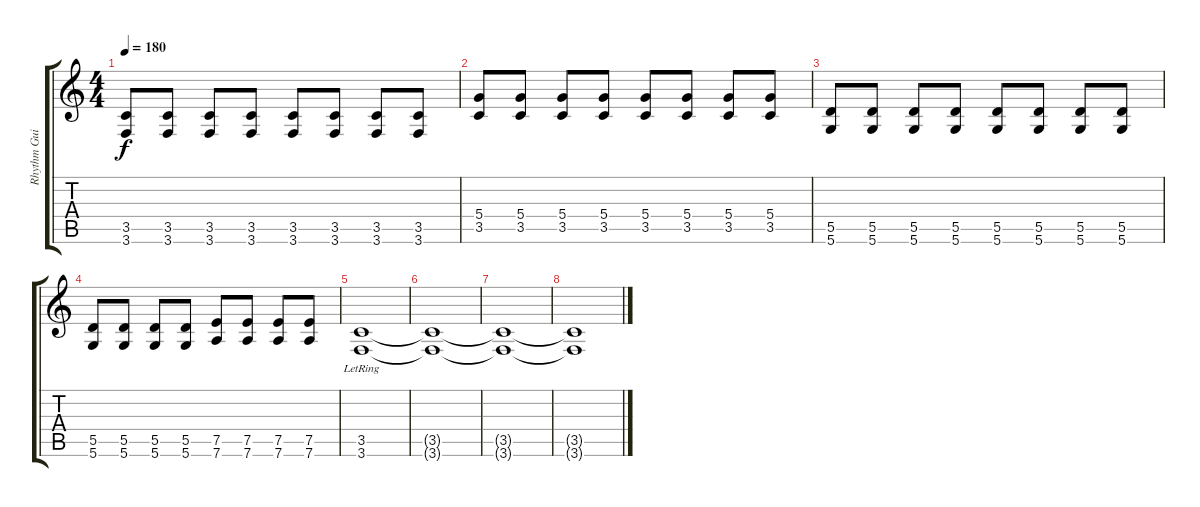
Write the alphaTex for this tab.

\track ("Rhythm Guitar(Max)" "Rhythm Gui") {instrument overdrivenguitar}
\staff {score tabs}
\tuning (E4 B3 G3 D3 A2 D2) {hide}
\ts (4 4)
\tempo 180
\clef g2
\ks c
(3.5 3.6).8{dy f} (3.5 3.6).8 (3.5 3.6).8 (3.5 3.6).8 (3.5 3.6).8 (3.5 3.6).8 (3.5 3.6).8 (3.5 3.6).8 |
(5.4 3.5).8 (5.4 3.5).8 (5.4 3.5).8 (5.4 3.5).8 (5.4 3.5).8 (5.4 3.5).8 (5.4 3.5).8 (5.4 3.5).8 |
(5.5 5.6).8 (5.5 5.6).8 (5.5 5.6).8 (5.5 5.6).8 (5.5 5.6).8 (5.5 5.6).8 (5.5 5.6).8 (5.5 5.6).8 |
(5.5 5.6).8 (5.5 5.6).8 (5.5 5.6).8 (5.5 5.6).8 (7.5 7.6).8 (7.5 7.6).8 (7.5 7.6).8 (7.5 7.6).8 |
(3.5 3.6{lr}).1 |
(3.5{t} 3.6{t}).1 |
(3.5{t} 3.6{t}).1 |
(3.5{t} 3.6{t}).1
